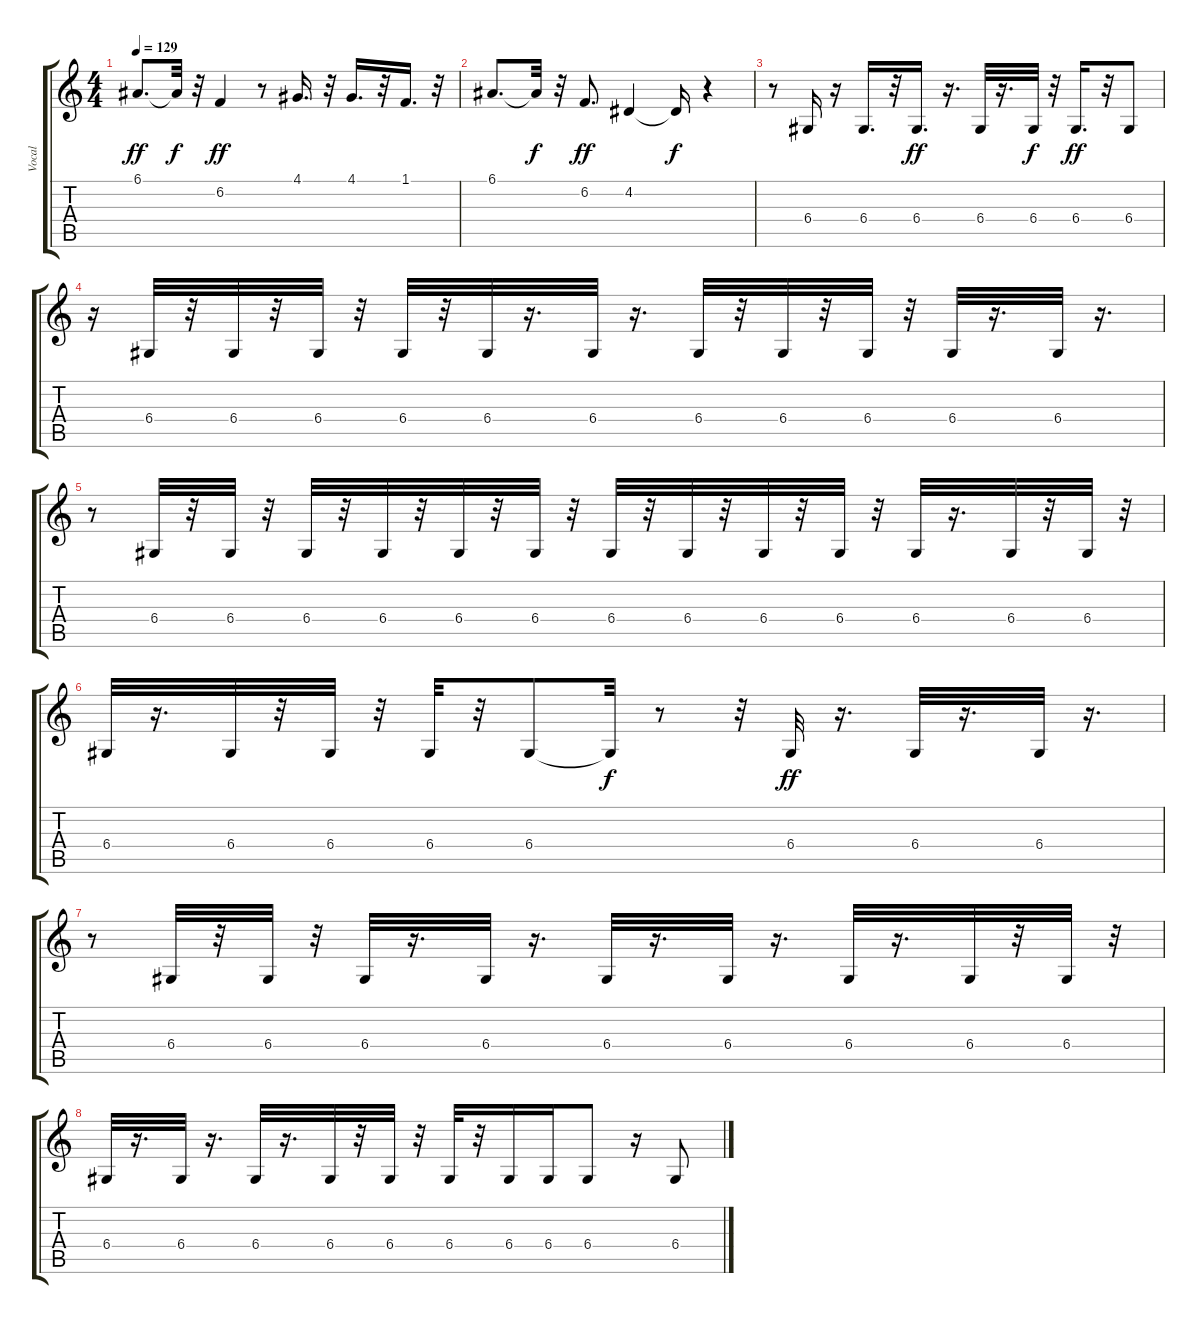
\track ("Vocal     " "Vocal     ") {instrument trombone}
\staff {score tabs}
\tuning (E4 B3 G3 D3 A2 E2) {hide}
\ts (4 4)
\tempo 129
\clef g2
\ks c
6.1.8{d dy ff} 6.1{t}.32{dy f} r.32 6.2.4{dy ff} r.8 4.1.16{d} r.32 4.1.16{d} r.32 1.1.16{d} r.32 |
6.1.8{d} 6.1{t}.32{dy f} r.32 6.2.8{d dy ff} 4.2.4 4.2{t}.16{dy f} r.4 |
r.8 6.4.16 r.16 6.4.16{d} r.32 6.4.16{d dy ff} r.16{d} 6.4.32 r.16{d} 6.4.32{dy f} r.32 6.4.16{d dy ff} r.32 6.4.8 |
r.16 6.4.32 r.32 6.4.32 r.32 6.4.32 r.32 6.4.32 r.32 6.4.32 r.16{d} 6.4.32 r.16{d} 6.4.32 r.32 6.4.32 r.32 6.4.32 r.32 6.4.32 r.16{d} 6.4.32 r.16{d} |
r.8 6.4.32 r.32 6.4.32 r.32 6.4.32 r.32 6.4.32 r.32 6.4.32 r.32 6.4.32 r.32 6.4.32 r.32 6.4.32 r.32 6.4.32 r.32 6.4.32 r.32 6.4.32 r.16{d} 6.4.32 r.32 6.4.32 r.32 |
6.4.32 r.16{d} 6.4.32 r.32 6.4.32 r.32 6.4.32 r.32 6.4.8 6.4{t}.32{dy f} r.8 r.32 6.4.32{dy ff} r.16{d} 6.4.32 r.16{d} 6.4.32 r.16{d} |
r.8 6.4.32 r.32 6.4.32 r.32 6.4.32 r.16{d} 6.4.32 r.16{d} 6.4.32 r.16{d} 6.4.32 r.16{d} 6.4.32 r.16{d} 6.4.32 r.32 6.4.32 r.32 |
6.4.32 r.16{d} 6.4.32 r.16{d} 6.4.32 r.16{d} 6.4.32 r.32 6.4.32 r.32 6.4.32 r.32 6.4.16 6.4.16 6.4.8 r.16 6.4.8
